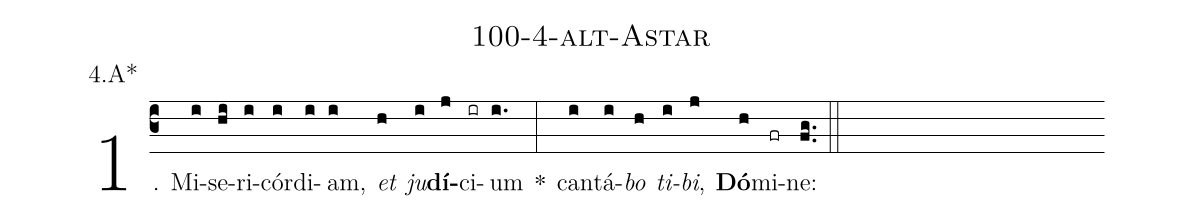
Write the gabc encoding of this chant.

name: 100-4-alt-Astar;
annotation: 4.A*;
%%
(c3)1. Mi(i)se(hi)ri(i)cór(i)di(i)am,(i) <i>et</i>(h) <i>ju</i>(i)<b>dí</b>(j)ci(ir)um(i.) *(:) can(i)tá(i)<i>bo</i>(h) <i>ti</i>(i)<i>bi</i>,(j) <b>Dó</b>(h)mi(fr)ne:(fg..) (::)
